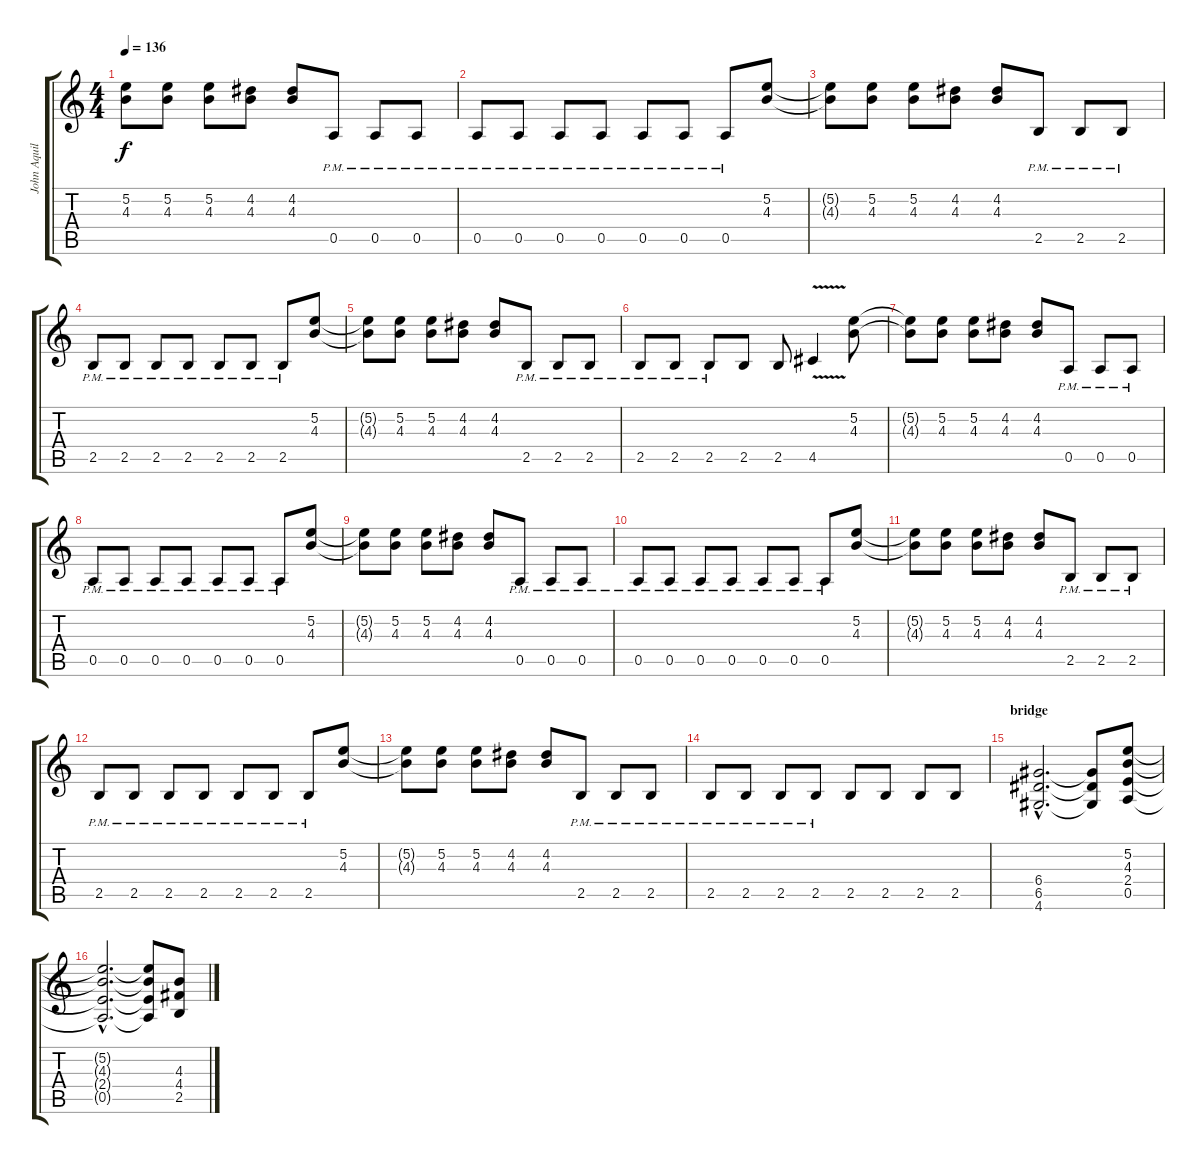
\track ("John Aquilino" "John Aquil") {instrument distortionguitar}
\staff {score tabs}
\tuning (E4 B3 G3 D3 A2 E2) {hide}
\ts (4 4)
\tempo 136
\clef g2
\ks c
(5.2{t} 4.3{t}).8{dy f} (5.2 4.3).8 (5.2 4.3).8 (4.2 4.3).8 (4.2 4.3).8 0.5{pm}.8 0.5{pm}.8 0.5{pm}.8 |
0.5{pm}.8 0.5{pm}.8 0.5{pm}.8 0.5{pm}.8 0.5{pm}.8 0.5{pm}.8 0.5{pm}.8 (5.2 4.3).8 |
(5.2{t} 4.3{t}).8 (5.2 4.3).8 (5.2 4.3).8 (4.2 4.3).8 (4.2 4.3).8 2.5{pm}.8 2.5{pm}.8 2.5{pm}.8 |
2.5{pm}.8 2.5{pm}.8 2.5{pm}.8 2.5{pm}.8 2.5{pm}.8 2.5{pm}.8 2.5{pm}.8 (5.2 4.3).8 |
(5.2{t} 4.3{t}).8 (5.2 4.3).8 (5.2 4.3).8 (4.2 4.3).8 (4.2 4.3).8 2.5{pm}.8 2.5{pm}.8 2.5{pm}.8 |
2.5{pm}.8 2.5{pm}.8 2.5{pm}.8 2.5.8 2.5.8 4.5{v}.4 (5.2 4.3).8 |
(5.2{t} 4.3{t}).8 (5.2 4.3).8 (5.2 4.3).8 (4.2 4.3).8 (4.2 4.3).8 0.5{pm}.8 0.5{pm}.8 0.5{pm}.8 |
0.5{pm}.8 0.5{pm}.8 0.5{pm}.8 0.5{pm}.8 0.5{pm}.8 0.5{pm}.8 0.5{pm}.8 (5.2 4.3).8 |
(5.2{t} 4.3{t}).8 (5.2 4.3).8 (5.2 4.3).8 (4.2 4.3).8 (4.2 4.3).8 0.5{pm}.8 0.5{pm}.8 0.5{pm}.8 |
0.5{pm}.8 0.5{pm}.8 0.5{pm}.8 0.5{pm}.8 0.5{pm}.8 0.5{pm}.8 0.5{pm}.8 (5.2 4.3).8 |
(5.2{t} 4.3{t}).8 (5.2 4.3).8 (5.2 4.3).8 (4.2 4.3).8 (4.2 4.3).8 2.5{pm}.8 2.5{pm}.8 2.5{pm}.8 |
2.5{pm}.8 2.5{pm}.8 2.5{pm}.8 2.5{pm}.8 2.5{pm}.8 2.5{pm}.8 2.5{pm}.8 (5.2 4.3).8 |
(5.2{t} 4.3{t}).8 (5.2 4.3).8 (5.2 4.3).8 (4.2 4.3).8 (4.2 4.3).8 2.5{pm}.8 2.5{pm}.8 2.5{pm}.8 |
2.5{pm}.8 2.5{pm}.8 2.5{pm}.8 2.5{pm}.8 2.5.8 2.5.8 2.5.8 2.5.8 |
\section ("" "bridge")
(6.4{hac} 6.5{hac} 4.6{hac}).2{d} (6.4{t} 6.5{t} 4.6{t}).8 (5.2 4.3 2.4 0.5).8 |
(5.2{hac t} 4.3{hac t} 2.4{hac t} 0.5{hac t}).2{d} (5.2{t} 4.3{t} 2.4{t} 0.5{t}).8 (4.3 4.4 2.5).8
